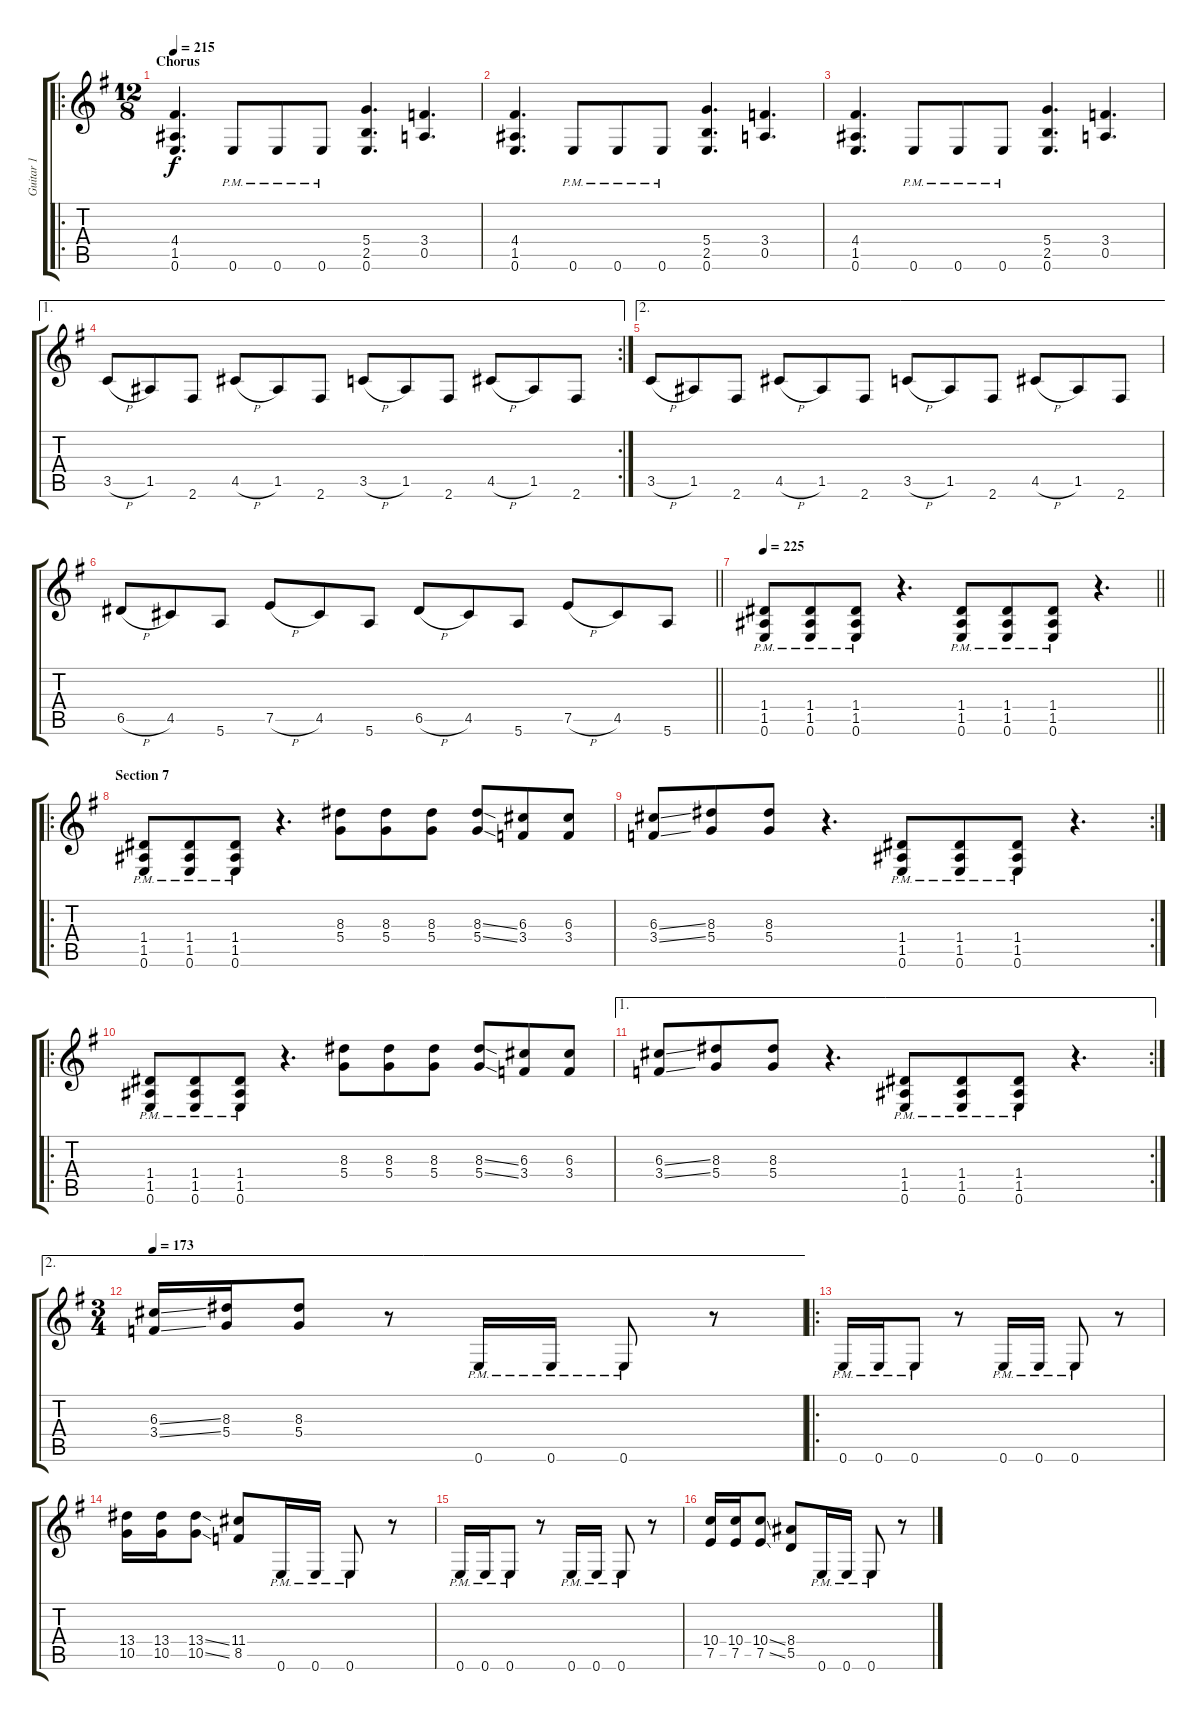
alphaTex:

\track ("Guitar 1" "Guitar 1") {instrument distortionguitar}
\staff {score tabs}
\tuning (E4 B3 G3 D3 A2 E2) {hide}
\ro
\ts (12 8)
\section ("" "Chorus")
\tempo 215
\clef g2
\ks eminor
(4.4 1.5 0.6).4{d dy f} 0.6{pm}.8 0.6{pm}.8 0.6{pm}.8 (5.4 2.5 0.6).4{d} (3.4 0.5).4{d} |
(4.4 1.5 0.6).4{d} 0.6{pm}.8 0.6{pm}.8 0.6{pm}.8 (5.4 2.5 0.6).4{d} (3.4 0.5).4{d} |
(4.4 1.5 0.6).4{d} 0.6{pm}.8 0.6{pm}.8 0.6{pm}.8 (5.4 2.5 0.6).4{d} (3.4 0.5).4{d} |
\ae 1
\rc 2
3.5{h}.8 1.5.8 2.6.8 4.5{h}.8 1.5.8 2.6.8 3.5{h}.8 1.5.8 2.6.8 4.5{h}.8 1.5.8 2.6.8 |
\ae 2
3.5{h}.8 1.5.8 2.6.8 4.5{h}.8 1.5.8 2.6.8 3.5{h}.8 1.5.8 2.6.8 4.5{h}.8 1.5.8 2.6.8 |
\barLineRight lightlight
6.5{h}.8 4.5.8 5.6.8 7.5{h}.8 4.5.8 5.6.8 6.5{h}.8 4.5.8 5.6.8 7.5{h}.8 4.5.8 5.6.8 |
\tempo 225
\barLineRight lightlight
(1.4{pm} 1.5{pm} 0.6{pm}).8 (1.4{pm} 1.5{pm} 0.6{pm}).8 (1.4{pm} 1.5{pm} 0.6{pm}).8 r.4{d} (1.4{pm} 1.5{pm} 0.6{pm}).8 (1.4{pm} 1.5{pm} 0.6{pm}).8 (1.4{pm} 1.5{pm} 0.6{pm}).8 r.4{d} |
\ro
\section ("" "Section 7")
(1.4{pm} 1.5{pm} 0.6{pm}).8 (1.4{pm} 1.5{pm} 0.6{pm}).8 (1.4{pm} 1.5{pm} 0.6{pm}).8 r.4{d} (8.3 5.4).8 (8.3 5.4).8 (8.3 5.4).8 (8.3{ss} 5.4{ss}).8 (6.3 3.4).8 (6.3 3.4).8 |
\rc 2
(6.3{ss} 3.4{ss}).8 (8.3 5.4).8 (8.3 5.4).8 r.4{d} (1.4{pm} 1.5{pm} 0.6{pm}).8 (1.4{pm} 1.5{pm} 0.6{pm}).8 (1.4{pm} 1.5{pm} 0.6{pm}).8 r.4{d} |
\ro
(1.4{pm} 1.5{pm} 0.6{pm}).8 (1.4{pm} 1.5{pm} 0.6{pm}).8 (1.4{pm} 1.5{pm} 0.6{pm}).8 r.4{d} (8.3 5.4).8 (8.3 5.4).8 (8.3 5.4).8 (8.3{ss} 5.4{ss}).8 (6.3 3.4).8 (6.3 3.4).8 |
\ae 1
\rc 2
(6.3{ss} 3.4{ss}).8 (8.3 5.4).8 (8.3 5.4).8 r.4{d} (1.4{pm} 1.5{pm} 0.6{pm}).8 (1.4{pm} 1.5{pm} 0.6{pm}).8 (1.4{pm} 1.5{pm} 0.6{pm}).8 r.4{d} |
\ae 2
\ts (3 4)
\tempo 173
(6.3{ss} 3.4{ss}).16 (8.3 5.4).16 (8.3 5.4).8 r.8 0.6{pm}.16 0.6{pm}.16 0.6{pm}.8 r.8 |
\ro
0.6{pm}.16 0.6{pm}.16 0.6{pm}.8 r.8 0.6{pm}.16 0.6{pm}.16 0.6{pm}.8 r.8 |
(13.4 10.5).16 (13.4 10.5).16 (13.4{ss} 10.5{ss}).8 (11.4 8.5).8 0.6{pm}.16 0.6{pm}.16 0.6{pm}.8 r.8 |
0.6{pm}.16 0.6{pm}.16 0.6{pm}.8 r.8 0.6{pm}.16 0.6{pm}.16 0.6{pm}.8 r.8 |
(10.4 7.5).16 (10.4 7.5).16 (10.4{ss} 7.5{ss}).8 (8.4 5.5).8 0.6{pm}.16 0.6{pm}.16 0.6{pm}.8 r.8
